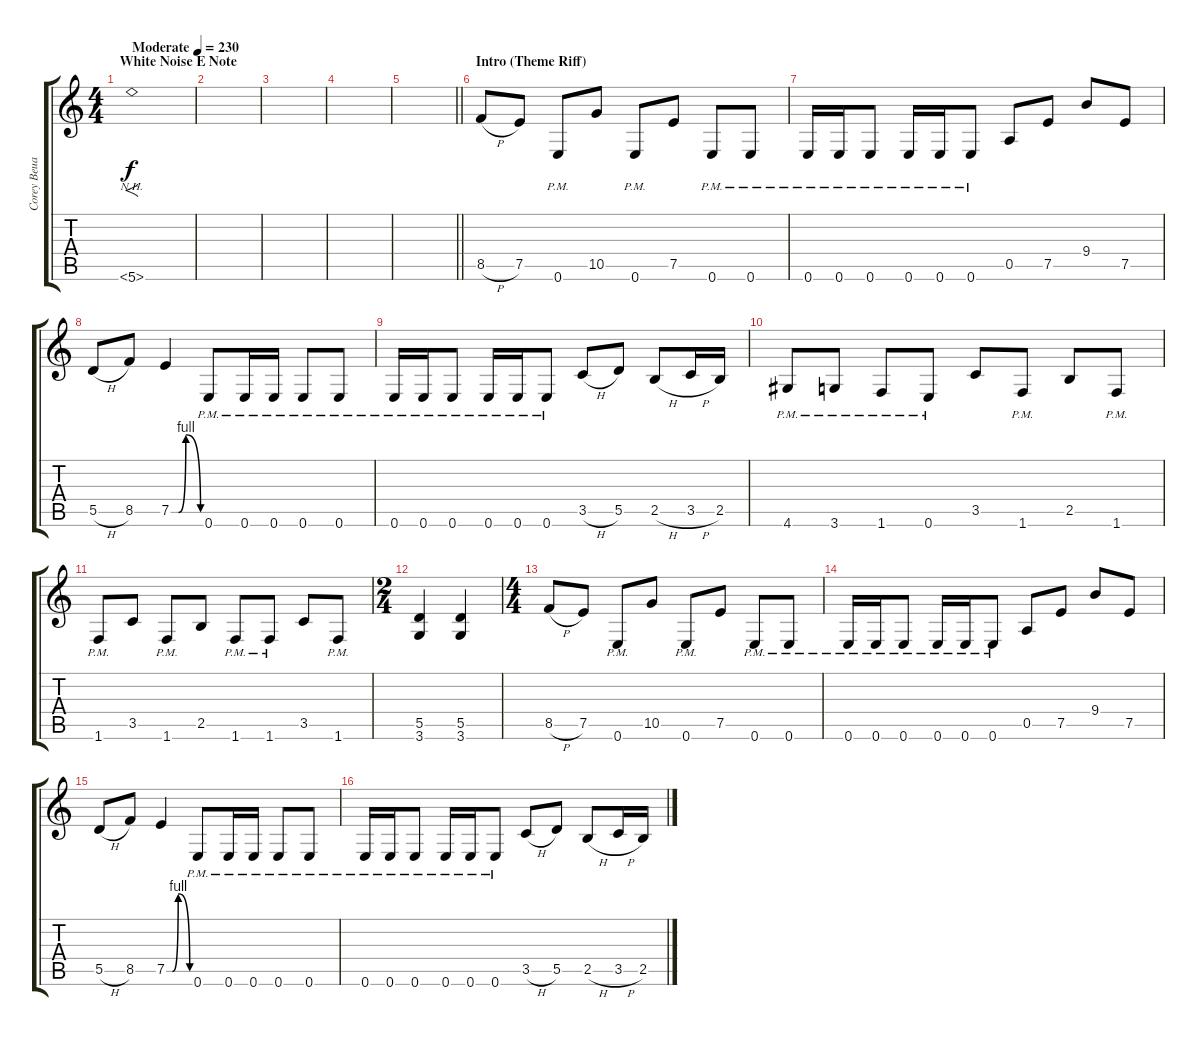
\track ("Corey Beualieu" "Corey Beua") {instrument distortionguitar}
\staff {score tabs}
\tuning (E4 B3 G3 D3 A2 E2) {hide}
\ts (4 4)
\section ("" "White Noise E Note")
\tempo (230 "Moderate")
\clef g2
\ks c
5.6{nh}.1{f dy f instrument distortionguitar} |
|
|
|
\barLineRight lightlight
|
\section ("" "Intro (Theme Riff)")
8.5{h}.8 7.5.8 0.6{pm}.8 10.5.8 0.6{pm}.8 7.5.8 0.6{pm}.8 0.6{pm}.8 |
0.6{pm}.16 0.6{pm}.16 0.6{pm}.8 0.6{pm}.16 0.6{pm}.16 0.6{pm}.8 0.5.8 7.5.8 9.4.8 7.5.8 |
5.5{h}.8 8.5.8 7.5{be (custom 0 0 15 0 30 4 60 0)}.4 0.6{pm}.8 0.6{pm}.16 0.6{pm}.16 0.6{pm}.8 0.6{pm}.8 |
0.6{pm}.16 0.6{pm}.16 0.6{pm}.8 0.6{pm}.16 0.6{pm}.16 0.6{pm}.8 3.5{h}.8 5.5.8 2.5{h}.8 3.5{h}.16 2.5.16 |
4.6{pm}.8 3.6{pm}.8 1.6{pm}.8 0.6{pm}.8 3.5.8 1.6{pm}.8 2.5.8 1.6{pm}.8 |
1.6{pm}.8 3.5.8 1.6{pm}.8 2.5.8 1.6{pm}.8 1.6{pm}.8 3.5.8 1.6{pm}.8 |
\ts (2 4)
(5.5 3.6).4 (5.5 3.6).4 |
\ts (4 4)
8.5{h}.8 7.5.8 0.6{pm}.8 10.5.8 0.6{pm}.8 7.5.8 0.6{pm}.8 0.6{pm}.8 |
0.6{pm}.16 0.6{pm}.16 0.6{pm}.8 0.6{pm}.16 0.6{pm}.16 0.6{pm}.8 0.5.8 7.5.8 9.4.8 7.5.8 |
5.5{h}.8 8.5.8 7.5{be (custom 0 0 15 0 30 4 60 0)}.4 0.6{pm}.8 0.6{pm}.16 0.6{pm}.16 0.6{pm}.8 0.6{pm}.8 |
0.6{pm}.16 0.6{pm}.16 0.6{pm}.8 0.6{pm}.16 0.6{pm}.16 0.6{pm}.8 3.5{h}.8 5.5.8 2.5{h}.8 3.5{h}.16 2.5.16
